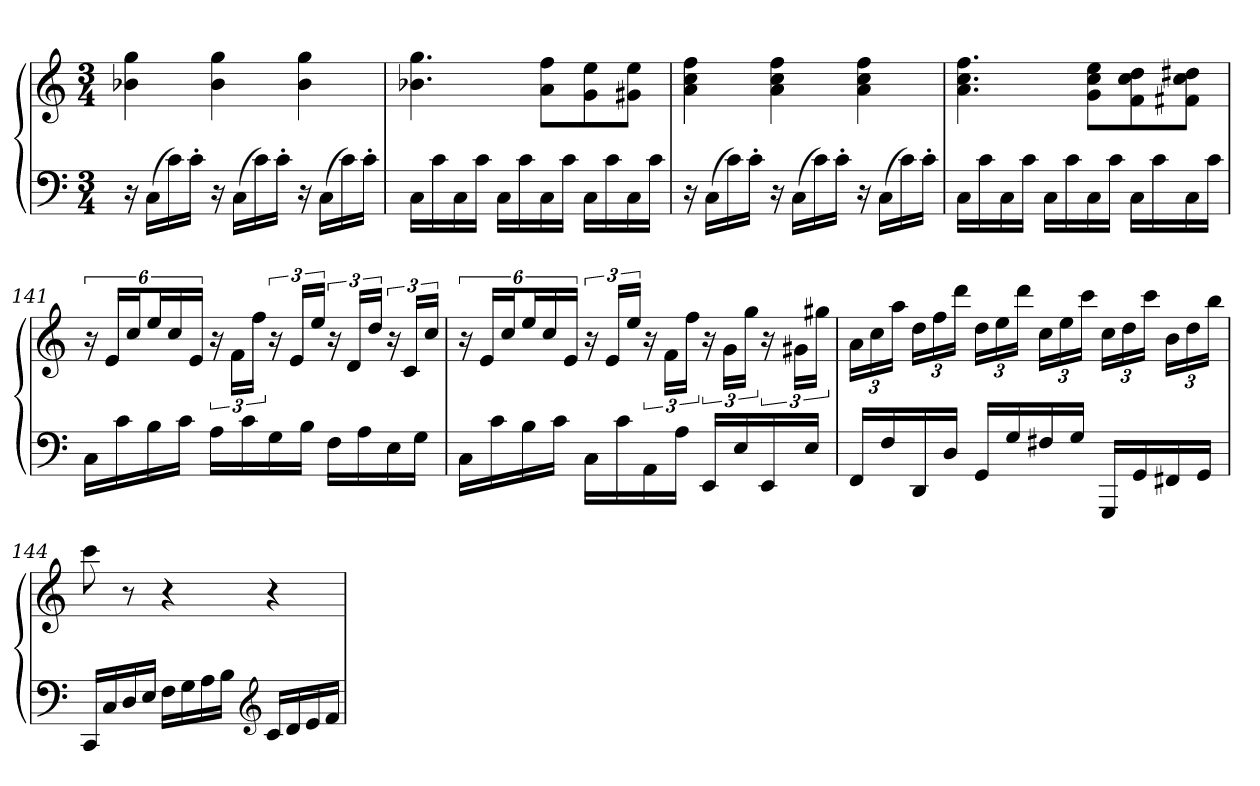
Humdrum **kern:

**kern	**kern
*part1	*part1
*staff2	*staff1
*clefF4	*clefG2
*k[]	*k[]
*C:	*C:
*M3/4	*M3/4
=	=
16r	4b-X 4gg
(16CLL	.
16c)	.
16c'JJ	.
16r	4b- 4gg
(16CLL	.
16c)	.
16c'JJ	.
16r	4b- 4gg
(16CLL	.
16c)	.
16c'JJ	.
=138	=138
16CLL	4.b-X 4.gg
16c	.
16C	.
16cJJ	.
16CLL	.
16c	.
16C	8a 8ffL
16cJJ	.
16CLL	8g 8ee
16c	.
16C	8g#X 8eeJ
16cJJ	.
=139	=139
16r	4a 4cc 4ff
(16CLL	.
16c)	.
16c'JJ	.
16r	4a 4cc 4ff
(16CLL	.
16c)	.
16c'JJ	.
16r	4a 4cc 4ff
(16CLL	.
16c)	.
16c'JJ	.
=140	=140
16CLL	4.a 4.cc 4.ff
16c	.
16C	.
16cJJ	.
16CLL	.
16c	.
16C	8g 8cc 8eeL
16cJJ	.
16CLL	8f 8cc 8dd
16c	.
16C	8f#X 8cc 8dd#XJ
16cJJ	.
=141	=141
16CLL	24r
.	24eLL
16c	.
.	24ccJ
16B	24eeL
.	24cc
16cJJ	.
.	24eJJ
16ALL	24r
.	24fLL
16c	.
.	24ffJJ
16G	24r
.	24eLL
16BJJ	.
.	24eeJJ
16FLL	24r
.	24dLL
16A	.
.	24ddJJ
16E	24r
.	24cLL
16GJJ	.
.	24ccJJ
=142	=142
16CLL	24r
.	24eLL
16c	.
.	24ccJ
16B	24eeL
.	24cc
16cJJ	.
.	24eJJ
16CLL	24r
.	24eLL
16c	.
.	24eeJJ
16AA	24r
.	24fLL
16AJJ	.
.	24ffJJ
16EELL	24r
.	24gLL
16E	.
.	24ggJJ
16EE	24r
.	24g#XLL
16EJJ	.
.	24gg#XJJ
=143	=143
16FFLL	24aLL
.	24cc
16F	.
.	24aaJJ
16DD	24ddLL
.	24ff
16DJJ	.
.	24dddJJ
16GGLL	24ddLL
.	24ee
16G	.
.	24dddJJ
16F#X	24ccLL
.	24ee
16GJJ	.
.	24cccJJ
16GGGLL	24ccLL
.	24dd
16GG	.
.	24cccJJ
16FF#X	24bLL
.	24dd
16GGJJ	.
.	24bbJJ
=144	=144
16CCLL	8ccc
16C	.
16D	8r
16EJJ	.
16FLL	4r
16G	.
16A	.
16BJJ	.
*clefG2	*
16cLL	4r
16d	.
16e	.
16fJJ	.
=	=
*-	*-
